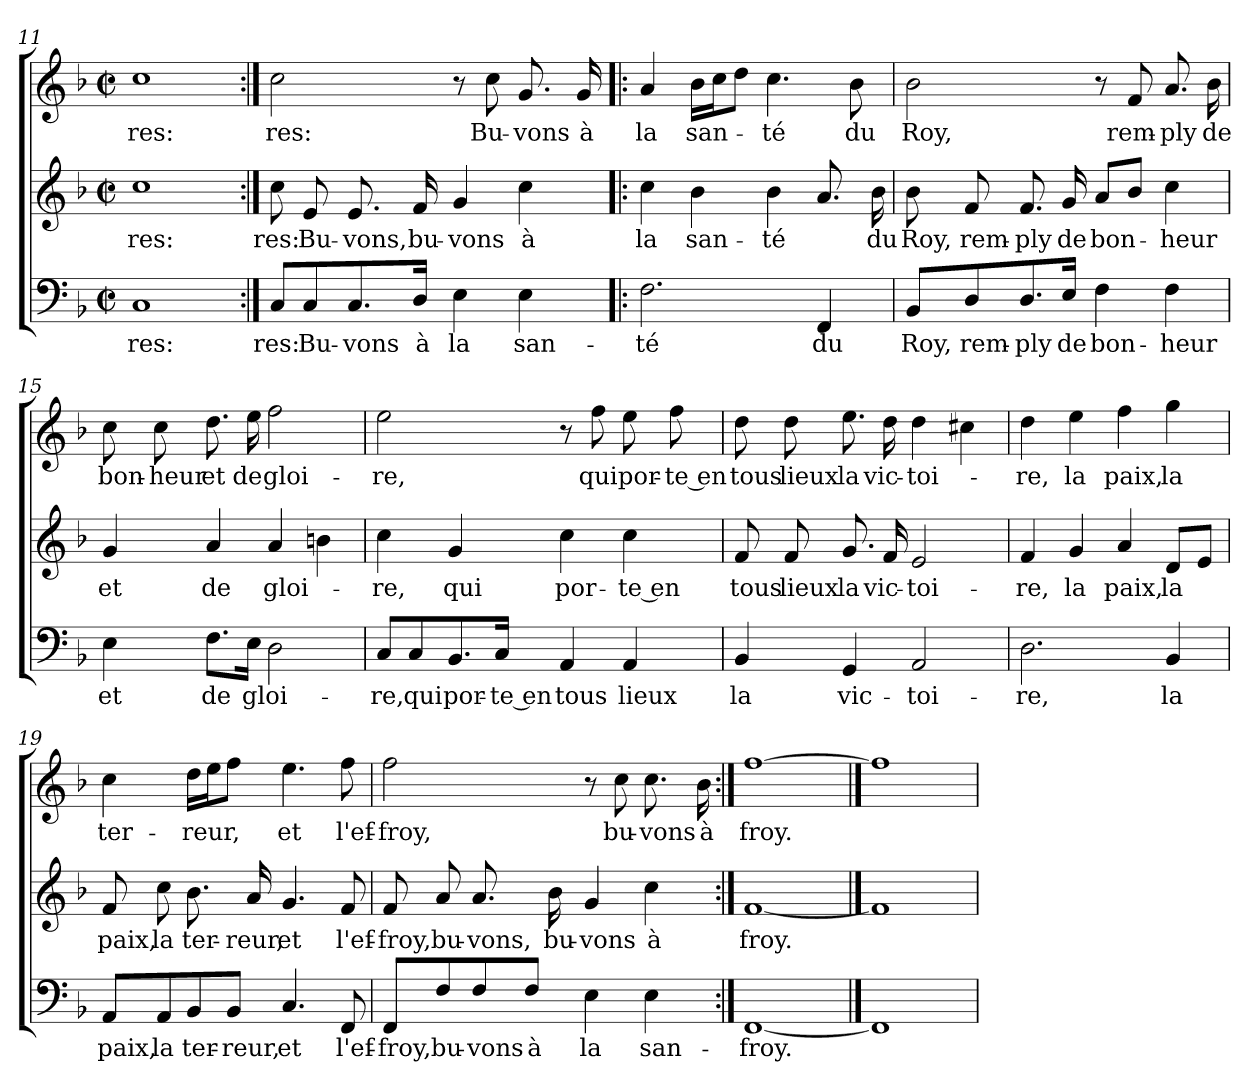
**kern	**text	**kern	**text	**kern	**text
*part3	*part3	*part2	*part2	*part1	*part1
*staff3	*staff3	*staff2	*staff2	*staff1	*staff1
*clefF4	*	*clefG2	*	*clefG2	*
*k[b-]	*	*k[b-]	*	*k[b-]	*
*F:	*	*F:	*	*F:	*
*M2/2	*	*M2/2	*	*M2/2	*
*met(c|)	*	*met(c|)	*	*met(c|)	*
=11	=11	=11	=11	=11	=11
!	!LO:LY:b	!	!LO:LY:b	!	!LO:LY:b
1C	-res:	1cc	-res:	1cc	-res:
!!LO:PB:g=z
=12:|!	=12:|!	=12:|!	=12:|!	=12:|!	=12:|!
!	!LO:LY:b	!	!LO:LY:b	!	!LO:LY:b
8C/L	res:	8cc\	res:	2cc\	res:
!	!LO:LY:b	!	!LO:LY:b	!	!
8C/	Bu-	8e/	Bu-	.	.
!	!LO:LY:b	!	!LO:LY:b	!	!
8.C/	-vons	8.e/	-vons,	.	.
!	!LO:LY:b	!	!LO:LY:b	!	!
16D/Jk	à	16f/	bu-	.	.
!	!LO:LY:b	!	!LO:LY:b	!	!
4E\	la	4g/	-vons	8r	.
!	!	!	!	!	!LO:LY:b
.	.	.	.	8cc\	Bu-
!	!LO:LY:b	!	!LO:LY:b	!	!LO:LY:b
4E\	san-	4cc\	à	8.g/	-vons
!	!	!	!	!	!LO:LY:b
.	.	.	.	16g/	à
=13!|:	=13!|:	=13!|:	=13!|:	=13!|:	=13!|:
!	!LO:LY:b	!	!LO:LY:b	!	!LO:LY:b
2.F\	-té	4cc\	la	4a/	la
!	!	!	!LO:LY:b	!	!LO:LY:b
.	.	4b-\	san-	16b-\LL	san-
.	.	.	.	16cc\J	.
.	.	.	.	8dd\J	.
!	!	!	!LO:LY:b	!	!LO:LY:b
.	.	4b-\	-té	4.cc\	-té
!	!LO:LY:b	!	!	!	!
4FF/	du	8.a/	.	.	.
!	!	!	!	!	!LO:LY:b
.	.	.	.	8b-\	du
!	!	!	!LO:LY:b	!	!
.	.	16b-\	du	.	.
=14	=14	=14	=14	=14	=14
!	!LO:LY:b	!	!LO:LY:b	!	!LO:LY:b
8BB-/L	Roy,	8b-\	Roy,	2b-\	Roy,
!	!LO:LY:b	!	!LO:LY:b	!	!
8D/	rem-	8f/	rem-	.	.
!	!LO:LY:b	!	!LO:LY:b	!	!
8.D/	-ply	8.f/	-ply	.	.
!	!LO:LY:b	!	!LO:LY:b	!	!
16E/Jk	de	16g/	de	.	.
!	!LO:LY:b	!	!LO:LY:b	!	!
4F\	bon-	8a/L	bon-	8r	.
!	!	!	!	!	!LO:LY:b
.	.	8b-/J	.	8f/	rem-
!	!LO:LY:b	!	!LO:LY:b	!	!LO:LY:b
4F\	-heur	4cc\	-heur	8.a/	-ply
!	!	!	!	!	!LO:LY:b
.	.	.	.	16b-\	de
!!LO:LB:g=z
=15	=15	=15	=15	=15	=15
!	!LO:LY:b	!	!LO:LY:b	!	!LO:LY:b
4E\	et	4g/	et	8cc\	bon-
!	!	!	!	!	!LO:LY:b
.	.	.	.	8cc\	-heur
!	!LO:LY:b	!	!LO:LY:b	!	!LO:LY:b
8.F\L	de	4a/	de	8.dd\	et
!	!LO:LY:b	!	!	!	!LO:LY:b
16E\Jk	gloi-	.	.	16ee\	de
!	!	!	!LO:LY:b	!	!LO:LY:b
2D\	.	4a/	gloi-	2ff\	gloi-
.	.	4bn\	.	.	.
=16	=16	=16	=16	=16	=16
!	!LO:LY:b	!	!LO:LY:b	!	!LO:LY:b
8C/L	-re,	4cc\	-re,	2ee\	-re,
!	!LO:LY:b	!	!	!	!
8C/	qui	.	.	.	.
!	!LO:LY:b	!	!LO:LY:b	!	!
8.BB-/	por-	4g/	qui	.	.
!	!LO:LY:b	!	!	!	!
16C/Jk	-te en	.	.	.	.
!	!LO:LY:b	!	!LO:LY:b	!	!
4AA/	tous	4cc\	por-	8r	.
!	!	!	!	!	!LO:LY:b
.	.	.	.	8ff\	qui
!	!LO:LY:b	!	!LO:LY:b	!	!LO:LY:b
4AA/	lieux	4cc\	-te en	8ee\	por-
!	!	!	!	!	!LO:LY:b
.	.	.	.	8ff\	-te en
=17	=17	=17	=17	=17	=17
!	!LO:LY:b	!	!LO:LY:b	!	!LO:LY:b
4BB-/	la	8f/	tous	8dd\	tous
!	!	!	!LO:LY:b	!	!LO:LY:b
.	.	8f/	lieux	8dd\	lieux
!	!LO:LY:b	!	!LO:LY:b	!	!LO:LY:b
4GG/	vic-	8.g/	la	8.ee\	la
!	!	!	!LO:LY:b	!	!LO:LY:b
.	.	16f/	vic-	16dd\	vic-
!	!LO:LY:b	!	!LO:LY:b	!	!LO:LY:b
2AA/	-toi-	2e/	-toi-	4dd\	-toi-
.	.	.	.	4cc#X\	.
!!LO:LB:g=z
=18	=18	=18	=18	=18	=18
!	!LO:LY:b	!	!LO:LY:b	!	!LO:LY:b
2.D\	-re,	4f/	-re,	4dd\	-re,
!	!	!	!LO:LY:b	!	!LO:LY:b
.	.	4g/	la	4ee\	la
!	!	!	!LO:LY:b	!	!LO:LY:b
.	.	4a/	paix,	4ff\	paix,
!	!LO:LY:b	!	!LO:LY:b	!	!LO:LY:b
4BB-/	la	8d/L	la	4gg\	la
.	.	8e/J	.	.	.
=19	=19	=19	=19	=19	=19
!	!LO:LY:b	!	!LO:LY:b	!	!LO:LY:b
8AA/L	paix,	8f/	paix,	4cc\	ter-
!	!LO:LY:b	!	!LO:LY:b	!	!
8AA/	la	8cc\	la	.	.
!	!LO:LY:b	!	!LO:LY:b	!	!LO:LY:b
8BB-/	ter-	8.b-\	ter-	16dd\LL	-reur,
.	.	.	.	16ee\J	.
!	!LO:LY:b	!	!	!	!
8BB-/J	-reur,	.	.	8ff\J	.
!	!	!	!LO:LY:b	!	!
.	.	16a/	-reur,	.	.
!	!LO:LY:b	!	!LO:LY:b	!	!LO:LY:b
4.C/	et	4.g/	et	4.ee\	et
!	!LO:LY:b	!	!LO:LY:b	!	!LO:LY:b
8FF/	l'ef-	8f/	l'ef-	8ff\	l'ef-
=20	=20	=20	=20	=20	=20
!	!LO:LY:b	!	!LO:LY:b	!	!LO:LY:b
8FF/L	-froy,	8f/	-froy,	2ff\	-froy,
!	!LO:LY:b	!	!LO:LY:b	!	!
8F/	bu-	8a/	bu-	.	.
!	!LO:LY:b	!	!LO:LY:b	!	!
8F/	-vons	8.a/	-vons,	.	.
!	!LO:LY:b	!	!	!	!
8F/J	à	.	.	.	.
!	!	!	!LO:LY:b	!	!
.	.	16b-\	bu-	.	.
!	!LO:LY:b	!	!LO:LY:b	!	!
4E\	la	4g/	-vons	8r	.
!	!	!	!	!	!LO:LY:b
.	.	.	.	8cc\	bu-
!	!LO:LY:b	!	!LO:LY:b	!	!LO:LY:b
4E\	san-	4cc\	à	8.cc\	-vons
!	!	!	!	!	!LO:LY:b
.	.	.	.	16b-\	à
=21:|!	=21:|!	=21:|!	=21:|!	=21:|!	=21:|!
!	!LO:LY:b	!	!LO:LY:b	!	!LO:LY:b
[1FF	-froy.	[1f	froy.	[1ff	froy.
==22	==22	==22	==22	==22	==22
1FF]	.	1f]	.	1ff]	.
=	=	=	=	=	=
*-	*-	*-	*-	*-	*-
